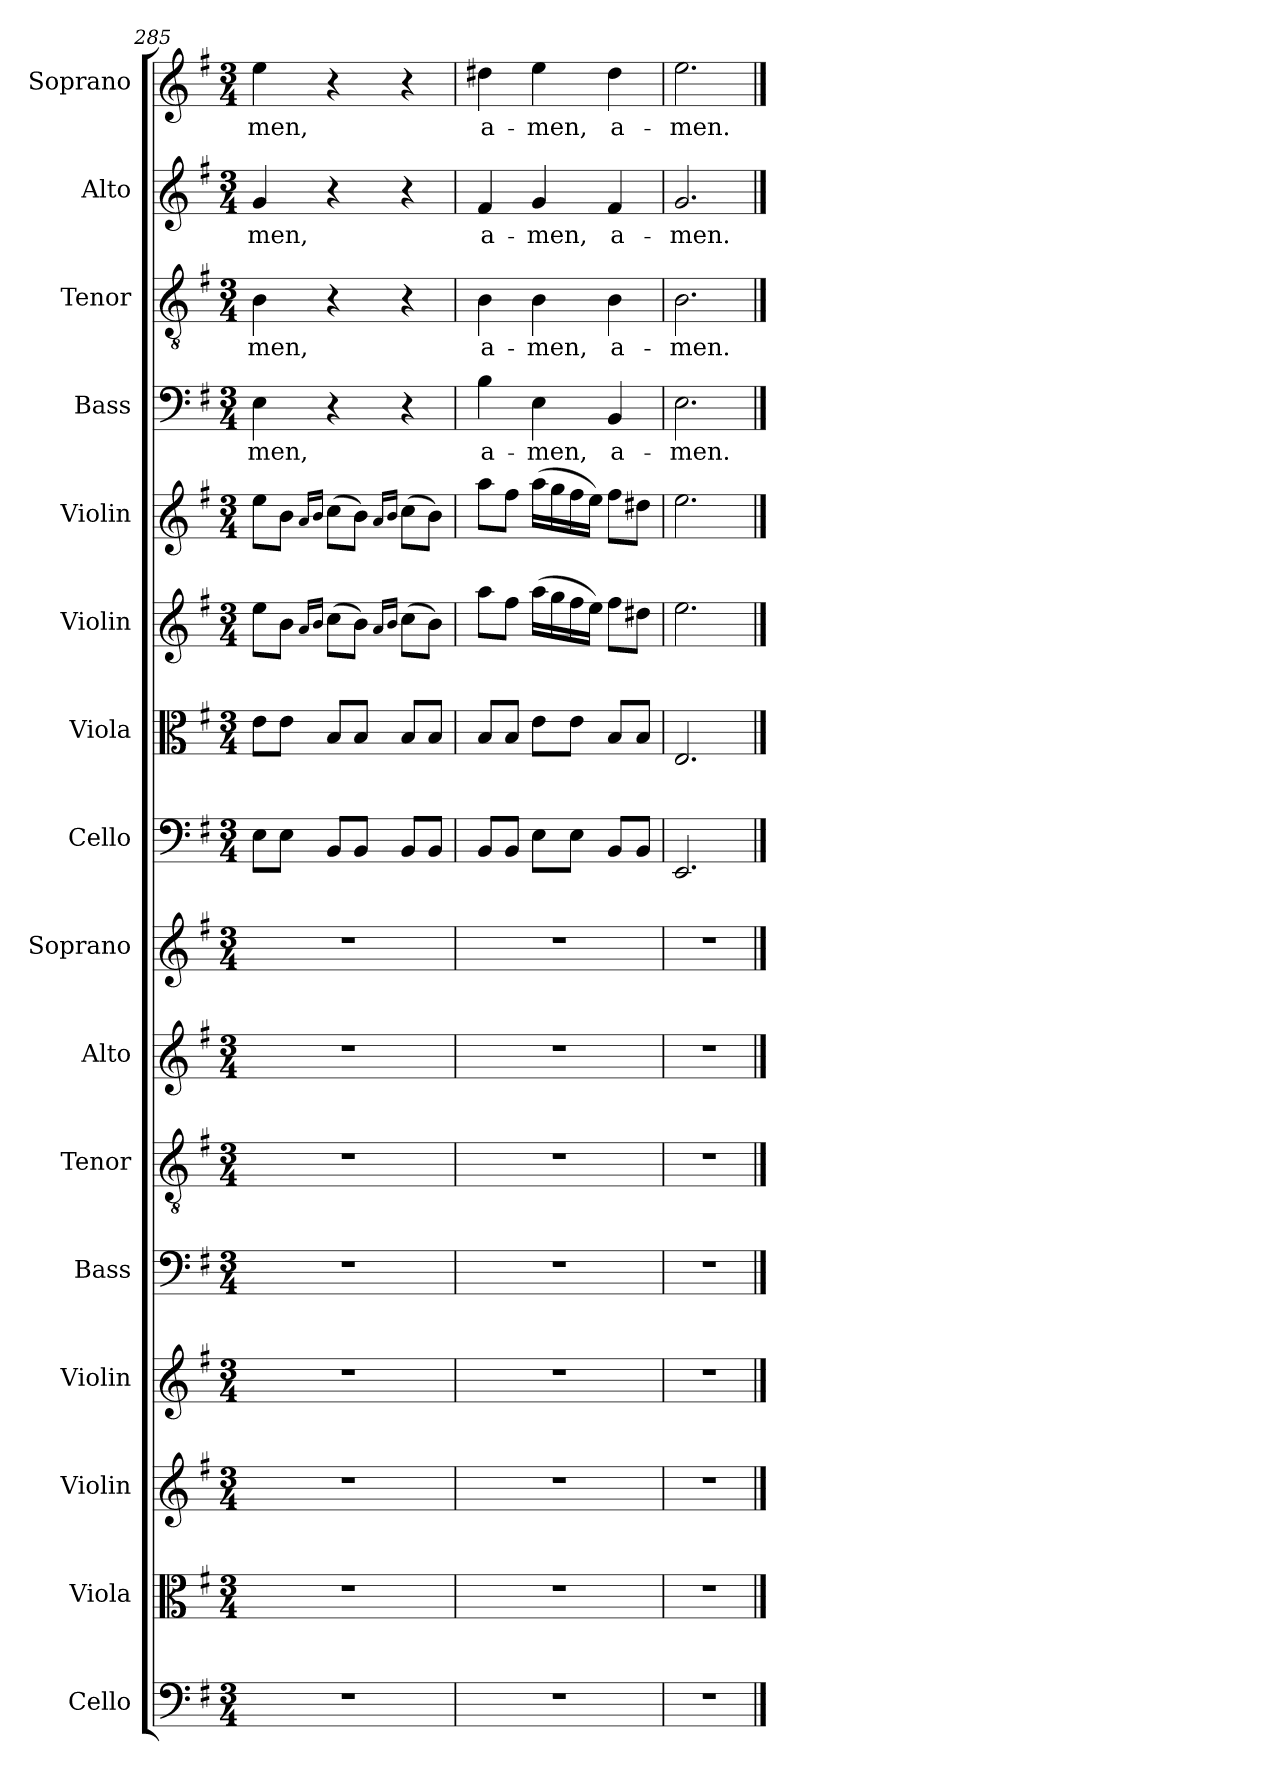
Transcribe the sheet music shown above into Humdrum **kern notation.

**kern	**kern	**kern	**kern	**kern	**kern	**kern	**kern	**kern	**kern	**kern	**kern	**kern	**text	**kern	**text	**kern	**text	**kern	**text
*part16	*part15	*part14	*part13	*part12	*part11	*part10	*part9	*part8	*part7	*part6	*part5	*part4	*part4	*part3	*part3	*part2	*part2	*part1	*part1
*staff16	*staff15	*staff14	*staff13	*staff12	*staff11	*staff10	*staff9	*staff8	*staff7	*staff6	*staff5	*staff4	*staff4	*staff3	*staff3	*staff2	*staff2	*staff1	*staff1
*I"Cello	*I"Viola	*I"Violin	*I"Violin	*I"Bass	*I"Tenor	*I"Alto	*I"Soprano	*I"Cello	*I"Viola	*I"Violin	*I"Violin	*I"Bass	*	*I"Tenor	*	*I"Alto	*	*I"Soprano	*
*	*I'Vla.	*I'Vln.	*I'Vln.	*I'B	*I'T	*I'A	*I'S	*	*I'Vla.	*I'Vln.	*I'Vln.	*I'B	*	*I'T	*	*I'A	*	*I'S	*
*clefF4	*clefC3	*clefG2	*clefG2	*clefF4	*clefGv2	*clefG2	*clefG2	*clefF4	*clefC3	*clefG2	*clefG2	*clefF4	*	*clefGv2	*	*clefG2	*	*clefG2	*
*k[f#]	*k[f#]	*k[f#]	*k[f#]	*k[f#]	*k[f#]	*k[f#]	*k[f#]	*k[f#]	*k[f#]	*k[f#]	*k[f#]	*k[f#]	*	*k[f#]	*	*k[f#]	*	*k[f#]	*
*e:	*e:	*e:	*e:	*e:	*e:	*e:	*e:	*e:	*e:	*e:	*e:	*e:	*	*e:	*	*e:	*	*e:	*
*M3/4	*M3/4	*M3/4	*M3/4	*M3/4	*M3/4	*M3/4	*M3/4	*M3/4	*M3/4	*M3/4	*M3/4	*M3/4	*	*M3/4	*	*M3/4	*	*M3/4	*
=285	=285	=285	=285	=285	=285	=285	=285	=285	=285	=285	=285	=285	=285	=285	=285	=285	=285	=285	=285
!	!	!	!	!	!	!	!	!	!	!	!	!	!LO:LY:b	!	!	!	!	!	!
!	!	!	!	!	!	!	!	!	!	!	!	!	!	!	!LO:LY:b	!	!	!	!
!	!	!	!	!	!	!	!	!	!	!	!	!	!	!	!	!	!LO:LY:b	!	!
!	!	!	!	!	!	!	!	!	!	!	!	!	!	!	!	!	!	!	!LO:LY:b
2.r	2.r	2.r	2.r	2.r	2.r	2.r	2.r	8E\L	8e\L	8ee\L	8ee\L	4E\	-men,	4B\	-men,	4g/	-men,	4ee\	-men,
.	.	.	.	.	.	.	.	8E\J	8e\J	8b\J	8b\J	.	.	.	.	.	.	.	.
.	.	.	.	.	.	.	.	.	.	16qa/LL	16qa/LL	.	.	.	.	.	.	.	.
.	.	.	.	.	.	.	.	.	.	16qb/JJ	16qb/JJ	.	.	.	.	.	.	.	.
.	.	.	.	.	.	.	.	8BB/L	8B/L	(>8cc\L	(>8cc\L	4r	.	4r	.	4r	.	4r	.
.	.	.	.	.	.	.	.	8BB/J	8B/J	8b\J)	8b\J)	.	.	.	.	.	.	.	.
.	.	.	.	.	.	.	.	.	.	16qa/LL	16qa/LL	.	.	.	.	.	.	.	.
.	.	.	.	.	.	.	.	.	.	16qb/JJ	16qb/JJ	.	.	.	.	.	.	.	.
.	.	.	.	.	.	.	.	8BB/L	8B/L	(>8cc\L	(>8cc\L	4r	.	4r	.	4r	.	4r	.
.	.	.	.	.	.	.	.	8BB/J	8B/J	8b\J)	8b\J)	.	.	.	.	.	.	.	.
=286	=286	=286	=286	=286	=286	=286	=286	=286	=286	=286	=286	=286	=286	=286	=286	=286	=286	=286	=286
!	!	!	!	!	!	!	!	!	!	!	!	!	!LO:LY:b	!	!	!	!	!	!
!	!	!	!	!	!	!	!	!	!	!	!	!	!	!	!LO:LY:b	!	!	!	!
!	!	!	!	!	!	!	!	!	!	!	!	!	!	!	!	!	!LO:LY:b	!	!
!	!	!	!	!	!	!	!	!	!	!	!	!	!	!	!	!	!	!	!LO:LY:b
2.r	2.r	2.r	2.r	2.r	2.r	2.r	2.r	8BB/L	8B/L	8aa\L	8aa\L	4B\	a-	4B\	a-	4f#/	a-	4dd#X\	a-
.	.	.	.	.	.	.	.	8BB/J	8B/J	8ff#\J	8ff#\J	.	.	.	.	.	.	.	.
!	!	!	!	!	!	!	!	!	!	!	!	!	!LO:LY:b	!	!	!	!	!	!
!	!	!	!	!	!	!	!	!	!	!	!	!	!	!	!LO:LY:b	!	!	!	!
!	!	!	!	!	!	!	!	!	!	!	!	!	!	!	!	!	!LO:LY:b	!	!
!	!	!	!	!	!	!	!	!	!	!	!	!	!	!	!	!	!	!	!LO:LY:b
.	.	.	.	.	.	.	.	8E\L	8e\L	(>16aa\LL	(>16aa\LL	4E\	-men,	4B\	-men,	4g/	-men,	4ee\	-men,
.	.	.	.	.	.	.	.	.	.	16gg\	16gg\	.	.	.	.	.	.	.	.
.	.	.	.	.	.	.	.	8E\J	8e\J	16ff#\	16ff#\	.	.	.	.	.	.	.	.
.	.	.	.	.	.	.	.	.	.	16ee\JJ)	16ee\JJ)	.	.	.	.	.	.	.	.
!	!	!	!	!	!	!	!	!	!	!	!	!	!LO:LY:b	!	!	!	!	!	!
!	!	!	!	!	!	!	!	!	!	!	!	!	!	!	!LO:LY:b	!	!	!	!
!	!	!	!	!	!	!	!	!	!	!	!	!	!	!	!	!	!LO:LY:b	!	!
!	!	!	!	!	!	!	!	!	!	!	!	!	!	!	!	!	!	!	!LO:LY:b
.	.	.	.	.	.	.	.	8BB/L	8B/L	8ff#\L	8ff#\L	4BB/	a-	4B\	a-	4f#/	a-	4dd#\	a-
.	.	.	.	.	.	.	.	8BB/J	8B/J	8dd#X\J	8dd#X\J	.	.	.	.	.	.	.	.
=287	=287	=287	=287	=287	=287	=287	=287	=287	=287	=287	=287	=287	=287	=287	=287	=287	=287	=287	=287
!	!	!	!	!	!	!	!	!	!	!	!	!	!LO:LY:b	!	!	!	!	!	!
!	!	!	!	!	!	!	!	!	!	!	!	!	!	!	!LO:LY:b	!	!	!	!
!	!	!	!	!	!	!	!	!	!	!	!	!	!	!	!	!	!LO:LY:b	!	!
!	!	!	!	!	!	!	!	!	!	!	!	!	!	!	!	!	!	!	!LO:LY:b
2.r	2.r	2.r	2.r	2.r	2.r	2.r	2.r	2.EE/	2.E/	2.ee\	2.ee\	2.E\	-men.	2.B\	-men.	2.g/	-men.	2.ee\	-men.
==	==	==	==	==	==	==	==	==	==	==	==	==	==	==	==	==	==	==	==
*-	*-	*-	*-	*-	*-	*-	*-	*-	*-	*-	*-	*-	*-	*-	*-	*-	*-	*-	*-
